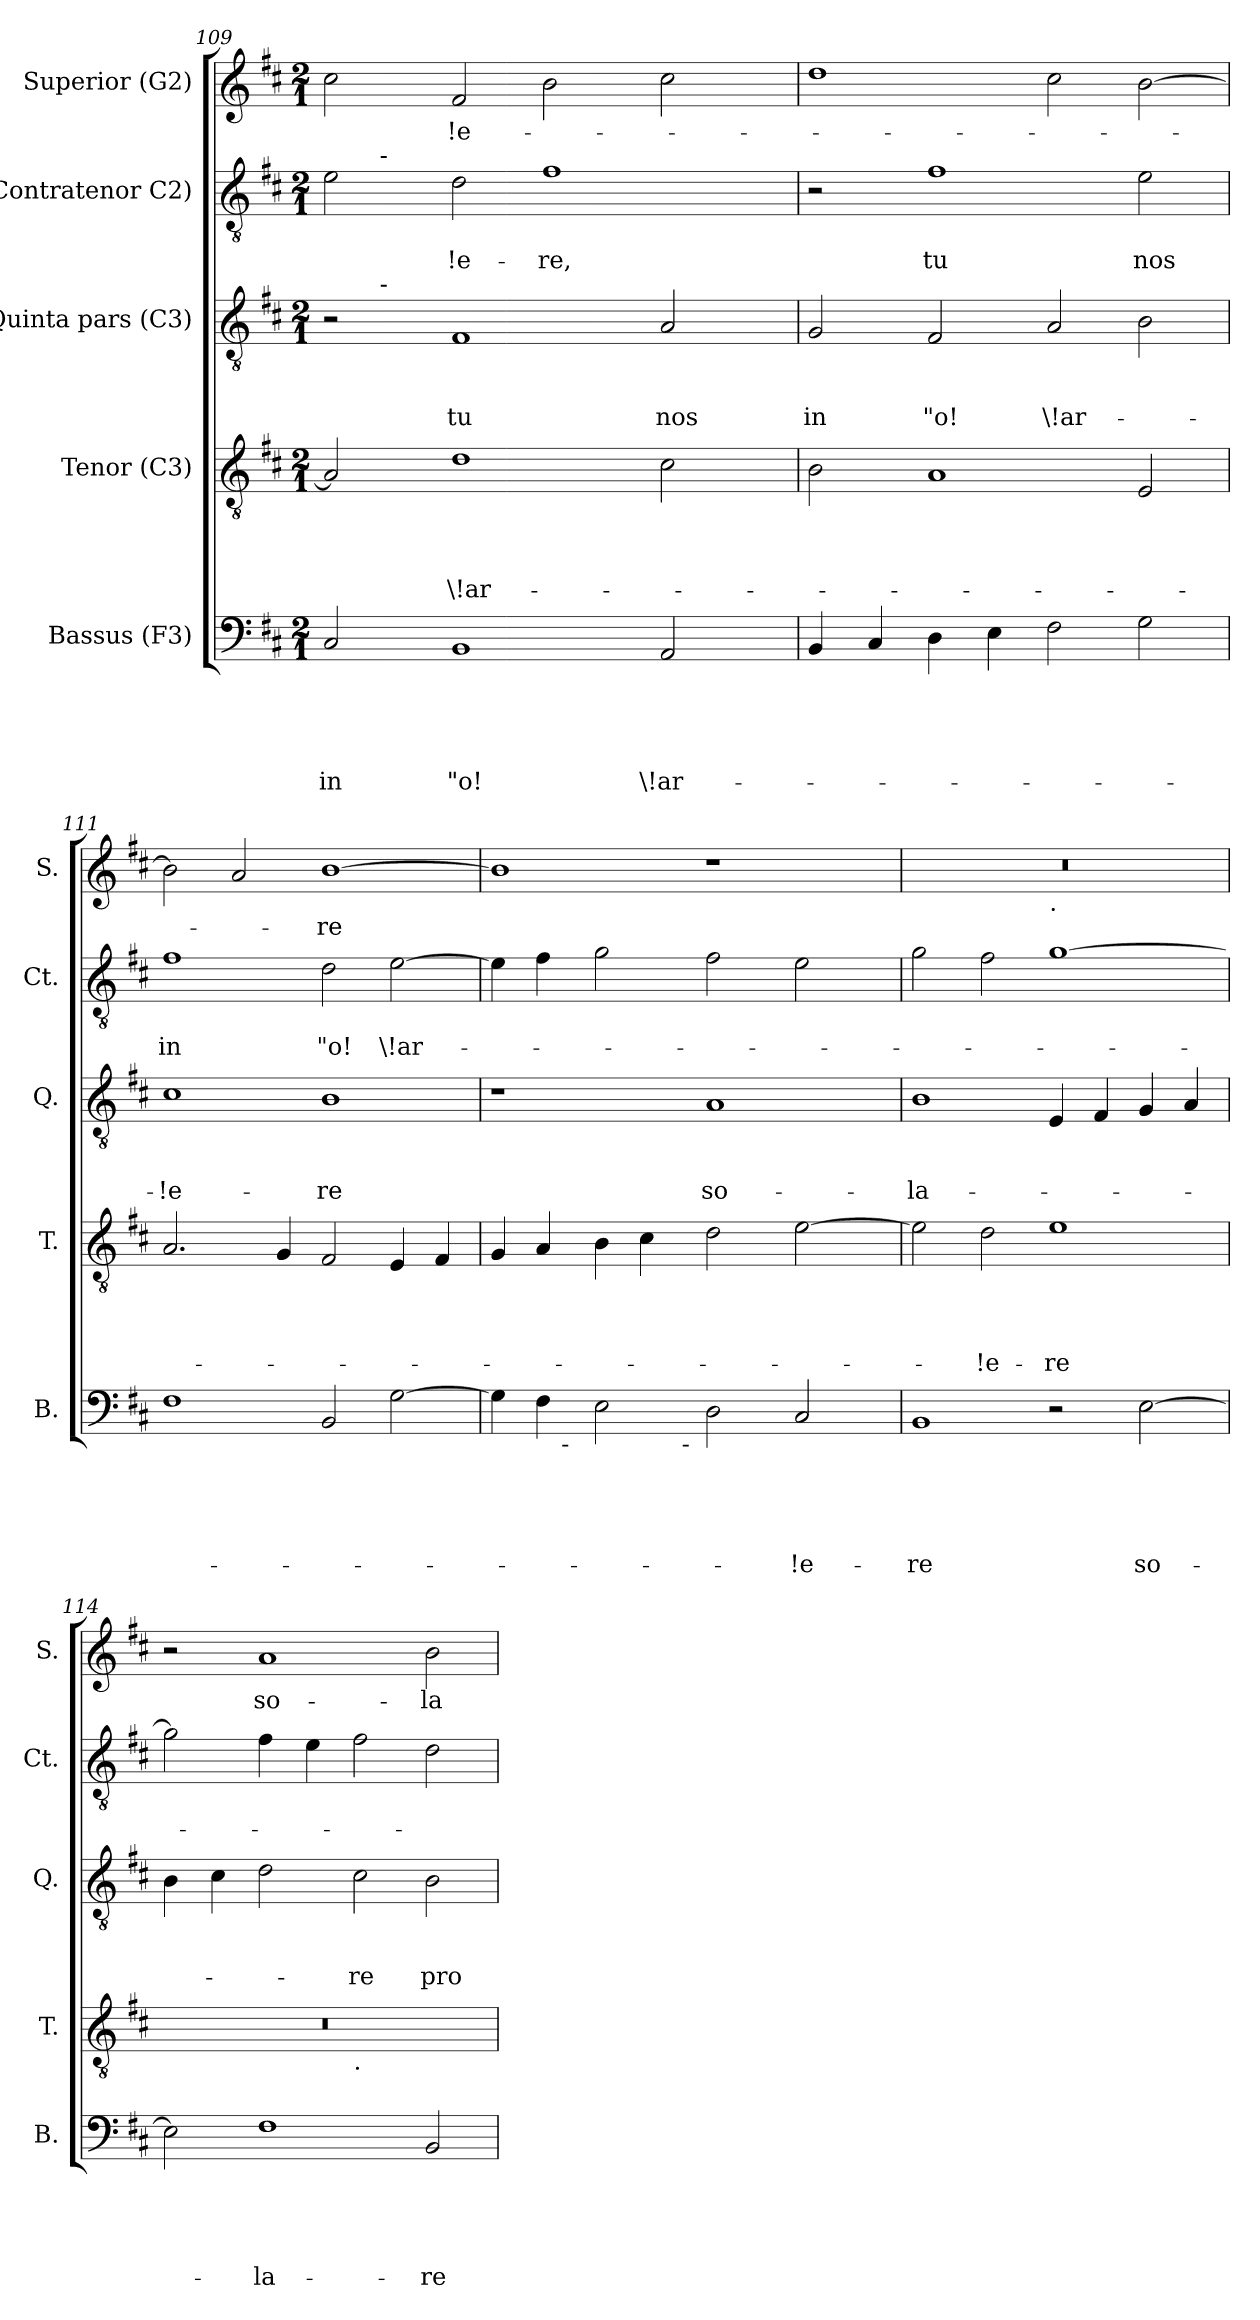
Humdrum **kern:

**kern	**text	**text	**text	**text	**text	**kern	**text	**text	**text	**text	**kern	**text	**text	**text	**kern	**text	**text	**kern	**text
*part5	*part5	*part5	*part5	*part5	*part5	*part4	*part4	*part4	*part4	*part4	*part3	*part3	*part3	*part3	*part2	*part2	*part2	*part1	*part1
*staff5	*staff5	*staff5	*staff5	*staff5	*staff5	*staff4	*staff4	*staff4	*staff4	*staff4	*staff3	*staff3	*staff3	*staff3	*staff2	*staff2	*staff2	*staff1	*staff1
*I"Bassus (F3)	*	*	*	*	*	*I"Tenor (C3)	*	*	*	*	*I"Quinta pars (C3)	*	*	*	*I"Contratenor C2)	*	*	*I"Superior (G2)	*
*I'B.	*	*	*	*	*	*I'T.	*	*	*	*	*I'Q.	*	*	*	*I'Ct.	*	*	*I'S.	*
!!LO:PB:g=z
*clefF4	*	*	*	*	*	*clefGv2	*	*	*	*	*clefGv2	*	*	*	*clefGv2	*	*	*clefG2	*
*k[f#c#]	*	*	*	*	*	*k[f#c#]	*	*	*	*	*k[f#c#]	*	*	*	*k[f#c#]	*	*	*k[f#c#]	*
*D:	*	*	*	*	*	*D:	*	*	*	*	*D:	*	*	*	*D:	*	*	*D:	*
*M2/1	*	*	*	*	*	*M2/1	*	*	*	*	*M2/1	*	*	*	*M2/1	*	*	*M2/1	*
=109	=109	=109	=109	=109	=109	=109	=109	=109	=109	=109	=109	=109	=109	=109	=109	=109	=109	=109	=109
!	!	!	!	!	!LO:LY:b	!	!	!	!	!	!	!	!	!	!	!	!	!	!
*	*	*	*	*	*	*	*	*	*	*	*^	*	*	*	*^	*	*	*	*
2C#/	.	.	.	.	in	2A/]	.	.	.	.	2r	8ryy	.	.	.	2e\	8ryy	.	.	2cc#\	.
.	.	.	.	.	.	.	.	.	.	.	.	32ryy	.	.	.	.	32ryy	.	.	.	.
!	!	!	!	!	!	!	!	!	!	!	!	!	!	!	!	!	!LO:TX:a:t=-	!	!	!	!
!	!	!	!	!	!	!	!	!	!	!	!	!LO:TX:a:t=-	!	!	!	!	!	!	!	!	!
.	.	.	.	.	.	.	.	.	.	.	.	1ryy	.	.	.	.	1ryy	.	.	.	.
!	!	!	!	!	!LO:LY:b	!	!	!	!	!LO:LY:b	!	!	!	!	!LO:LY:b	!	!	!	!LO:LY:b	!	!LO:LY:b
1BB	.	.	.	.	"o!	1d	.	.	.	\!ar-	1F#	.	.	.	tu	2d\	.	.	-!e-	2f#/	-!e-
!	!	!	!	!	!	!	!	!	!	!	!	!	!	!	!	!	!	!	!LO:LY:b	!	!
.	.	.	.	.	.	.	.	.	.	.	.	.	.	.	.	1f#	.	.	-re,	2b\	.
.	.	.	.	.	.	.	.	.	.	.	.	2ryy	.	.	.	.	2ryy	.	.	.	.
!	!	!	!	!	!LO:LY:b	!	!	!	!	!	!	!	!	!	!LO:LY:b	!	!	!	!	!	!
2AA/	.	.	.	.	\!ar-	2c#\	.	.	.	.	2A/	.	.	.	nos	.	.	.	.	2cc#\	.
.	.	.	.	.	.	.	.	.	.	.	.	4ryy	.	.	.	.	4ryy	.	.	.	.
.	.	.	.	.	.	.	.	.	.	.	.	16.ryy	.	.	.	.	16.ryy	.	.	.	.
=110	=110	=110	=110	=110	=110	=110	=110	=110	=110	=110	=110	=110	=110	=110	=110	=110	=110	=110	=110	=110	=110
!	!	!	!	!	!	!	!	!	!	!	!	!	!	!	!LO:LY:b	!	!	!	!	!	!
*	*	*	*	*	*	*	*	*	*	*	*v	*v	*	*	*	*	*	*	*	*	*
*	*	*	*	*	*	*	*	*	*	*	*	*	*	*	*v	*v	*	*	*	*
4BB/	.	.	.	.	.	2B\	.	.	.	.	2G/	.	.	in	2r	.	.	1dd	.
4C#/	.	.	.	.	.	.	.	.	.	.	.	.	.	.	.	.	.	.	.
!	!	!	!	!	!	!	!	!	!	!	!	!	!	!LO:LY:b	!	!	!LO:LY:b	!	!
4D\	.	.	.	.	.	1A	.	.	.	.	2F#/	.	.	"o!	1f#	.	tu	.	.
4E\	.	.	.	.	.	.	.	.	.	.	.	.	.	.	.	.	.	.	.
!	!	!	!	!	!	!	!	!	!	!	!	!	!	!LO:LY:b	!	!	!	!	!
2F#\	.	.	.	.	.	.	.	.	.	.	2A/	.	.	\!ar-	.	.	.	2cc#\	.
!	!	!	!	!	!	!	!	!	!	!	!	!	!	!	!	!	!LO:LY:b	!	!
2G\	.	.	.	.	.	2E/	.	.	.	.	2B\	.	.	.	2e\	.	nos	[>2b\	.
=111	=111	=111	=111	=111	=111	=111	=111	=111	=111	=111	=111	=111	=111	=111	=111	=111	=111	=111	=111
!	!	!	!	!	!	!	!	!	!	!	!	!	!	!LO:LY:b	!	!	!LO:LY:b	!	!
1F#	.	.	.	.	.	2.A/	.	.	.	.	1c#	.	.	-!e-	1f#	.	in	2b\]	.
.	.	.	.	.	.	.	.	.	.	.	.	.	.	.	.	.	.	2a/	.
.	.	.	.	.	.	4G/	.	.	.	.	.	.	.	.	.	.	.	.	.
!	!	!	!	!	!	!	!	!	!	!	!	!	!	!LO:LY:b	!	!	!LO:LY:b	!	!LO:LY:b
2BB/	.	.	.	.	.	2F#/	.	.	.	.	1B	.	.	-re	2d\	.	"o!	[<1b	-re
!	!	!	!	!	!	!	!	!	!	!	!	!	!	!	!	!	!LO:LY:b	!	!
[<2G\	.	.	.	.	.	4E/	.	.	.	.	.	.	.	.	[<2e\	.	\!ar-	.	.
.	.	.	.	.	.	4F#/	.	.	.	.	.	.	.	.	.	.	.	.	.
!!LO:LB:g=z
=112	=112	=112	=112	=112	=112	=112	=112	=112	=112	=112	=112	=112	=112	=112	=112	=112	=112	=112	=112
*^	*	*	*	*	*	*	*	*	*	*	*	*	*	*	*	*	*	*	*
*	*^	*	*	*	*	*	*	*	*	*	*	*	*	*	*	*	*	*	*	*
4G\]	4ryy	2ryy	.	.	.	.	.	4G/	.	.	.	.	1r	.	.	.	4e\]	.	.	1b]	.
4F#\	16.ryy	.	.	.	.	.	.	4A/	.	.	.	.	.	.	.	.	4f#\	.	.	.	.
!	!LO:TX:b:t=-	!	!	!	!	!	!	!	!	!	!	!	!	!	!	!	!	!	!	!	!
.	1ryy	.	.	.	.	.	.	.	.	.	.	.	.	.	.	.	.	.	.	.	.
2E\	.	4ryy	.	.	.	.	.	4B\	.	.	.	.	.	.	.	.	2g\	.	.	.	.
.	.	8ryy	.	.	.	.	.	4c#\	.	.	.	.	.	.	.	.	.	.	.	.	.
.	.	32ryy	.	.	.	.	.	.	.	.	.	.	.	.	.	.	.	.	.	.	.
!	!	!LO:TX:b:t=-	!	!	!	!	!	!	!	!	!	!	!	!	!	!	!	!	!	!	!
.	.	1ryy	.	.	.	.	.	.	.	.	.	.	.	.	.	.	.	.	.	.	.
!	!	!	!	!	!	!	!	!	!	!	!	!	!	!	!	!LO:LY:b	!	!	!	!	!
2D\	.	.	.	.	.	.	.	2d\	.	.	.	.	1A	.	.	so-	2f#\	.	.	1r	.
.	2ryy	.	.	.	.	.	.	.	.	.	.	.	.	.	.	.	.	.	.	.	.
!	!	!	!	!	!	!	!LO:LY:b	!	!	!	!	!	!	!	!	!	!	!	!	!	!
2C#/	.	.	.	.	.	.	-!e-	[>2e\	.	.	.	.	.	.	.	.	2e\	.	.	.	.
.	8ryy	.	.	.	.	.	.	.	.	.	.	.	.	.	.	.	.	.	.	.	.
.	.	16.ryy	.	.	.	.	.	.	.	.	.	.	.	.	.	.	.	.	.	.	.
.	32ryy	.	.	.	.	.	.	.	.	.	.	.	.	.	.	.	.	.	.	.	.
=113	=113	=113	=113	=113	=113	=113	=113	=113	=113	=113	=113	=113	=113	=113	=113	=113	=113	=113	=113	=113	=113
!	!	!	!	!	!	!	!LO:LY:b	!	!	!	!	!	!	!	!	!LO:LY:b	!	!	!	!	!
*v	*v	*v	*	*	*	*	*	*	*	*	*	*	*	*	*	*	*	*	*	*^	*
1BB	.	.	.	.	-re	2e\]	.	.	.	.	1B	.	.	-la-	2g\	.	.	0r	1ryy	.
!	!	!	!	!	!	!	!	!	!	!LO:LY:b	!	!	!	!	!	!	!	!	!	!
.	.	.	.	.	.	2d\	.	.	.	-!e-	.	.	.	.	2f#\	.	.	.	.	.
!	!	!	!	!	!	!	!	!	!	!	!	!	!	!	!	!	!	!	!LO:TX:b:t=.	!
!	!	!	!	!	!	!	!	!	!	!LO:LY:b	!	!	!	!	!	!	!	!	!	!
2r	.	.	.	.	.	1e	.	.	.	-re	4E/	.	.	.	[>1g	.	.	.	1ryy	.
.	.	.	.	.	.	.	.	.	.	.	4F#/	.	.	.	.	.	.	.	.	.
!	!	!	!	!	!LO:LY:b	!	!	!	!	!	!	!	!	!	!	!	!	!	!	!
[>2E\	.	.	.	.	so-	.	.	.	.	.	4G/	.	.	.	.	.	.	.	.	.
.	.	.	.	.	.	.	.	.	.	.	4A/	.	.	.	.	.	.	.	.	.
*	*	*	*	*	*	*	*	*	*	*	*	*	*	*	*	*	*	*v	*v	*
=114	=114	=114	=114	=114	=114	=114	=114	=114	=114	=114	=114	=114	=114	=114	=114	=114	=114	=114	=114
*	*	*	*	*	*	*^	*	*	*	*	*	*	*	*	*	*	*	*	*
2E\]	.	.	.	.	.	0r	1ryy	.	.	.	.	4B\	.	.	.	2g\]	.	.	2r	.
.	.	.	.	.	.	.	.	.	.	.	.	4c#\	.	.	.	.	.	.	.	.
!	!	!	!	!	!LO:LY:b	!	!	!	!	!	!	!	!	!	!	!	!	!	!	!LO:LY:b
1F#	.	.	.	.	-la-	.	.	.	.	.	.	2d\	.	.	.	4f#\	.	.	1a	so-
.	.	.	.	.	.	.	.	.	.	.	.	.	.	.	.	4e\	.	.	.	.
!	!	!	!	!	!	!	!LO:TX:b:t=.	!	!	!	!	!	!	!	!	!	!	!	!	!
!	!	!	!	!	!	!	!	!	!	!	!	!	!	!	!LO:LY:b	!	!	!	!	!
.	.	.	.	.	.	.	1ryy	.	.	.	.	2c#\	.	.	-re	2f#\	.	.	.	.
!	!	!	!	!	!LO:LY:b	!	!	!	!	!	!	!	!	!	!LO:LY:b	!	!	!	!	!LO:LY:b
2BB/	.	.	.	.	-re	.	.	.	.	.	.	2B\	.	.	pro-	2d\	.	.	2b\	-la-
*	*	*	*	*	*	*v	*v	*	*	*	*	*	*	*	*	*	*	*	*	*
=	=	=	=	=	=	=	=	=	=	=	=	=	=	=	=	=	=	=	=
*-	*-	*-	*-	*-	*-	*-	*-	*-	*-	*-	*-	*-	*-	*-	*-	*-	*-	*-	*-
